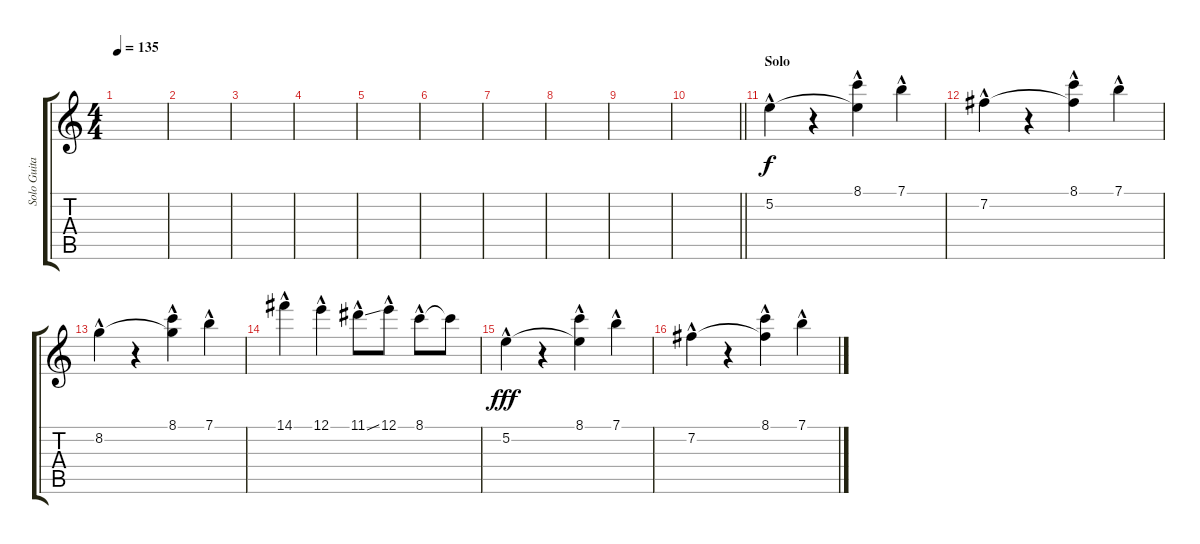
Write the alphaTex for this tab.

\track ("Solo Guitar" "Solo Guita") {instrument overdrivenguitar}
\staff {score tabs}
\tuning (E4 B3 G3 D3 A2 E2) {hide}
\ts (4 4)
\tempo 135
\clef g2
\ks c
|
|
|
|
|
|
|
|
|
\barLineRight lightlight
|
\section ("" "Solo")
5.2{hac}.4 r.4 (8.1{hac} 5.2{t}).4 7.1{hac}.4 |
7.2{hac}.4 r.4 (8.1{hac} 7.2{t}).4 7.1{hac}.4 |
8.2{hac}.4 r.4 (8.1{hac} 8.2{t}).4 7.1{hac}.4 |
14.1{hac}.4 12.1{hac}.4 11.1{ss hac}.8 12.1{hac}.8 8.1{hac}.8 8.1{t}.8{dy f} |
5.2{hac}.4{dy fff} r.4 (8.1{hac} 5.2{t}).4 7.1{hac}.4 |
7.2{hac}.4 r.4 (8.1{hac} 7.2{t}).4 7.1{hac}.4
